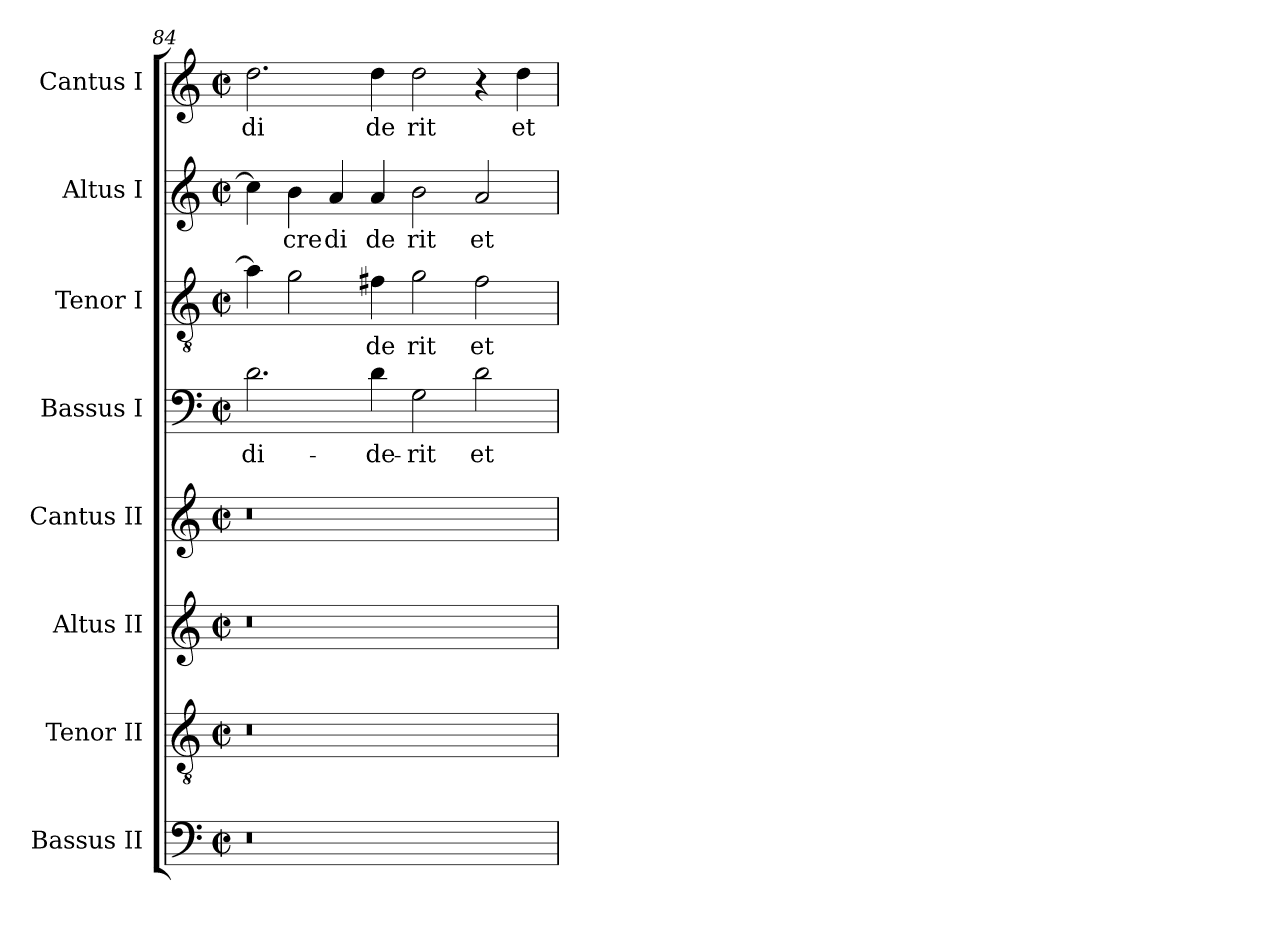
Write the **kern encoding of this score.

**kern	**kern	**kern	**kern	**kern	**text	**kern	**text	**kern	**text	**kern	**text
*part8	*part7	*part6	*part5	*part4	*part4	*part3	*part3	*part2	*part2	*part1	*part1
*staff8	*staff7	*staff6	*staff5	*staff4	*staff4	*staff3	*staff3	*staff2	*staff2	*staff1	*staff1
*I"Bassus II	*I"Tenor II	*I"Altus II	*I"Cantus II	*I"Bassus I	*	*I"Tenor I	*	*I"Altus I	*	*I"Cantus I	*
!!LO:PB:g=z
*clefF4	*clefGv2	*clefG2	*clefG2	*clefF4	*	*clefGv2	*	*clefG2	*	*clefG2	*
*M2/2	*M2/2	*M2/2	*M2/2	*M2/2	*	*M2/2	*	*M2/2	*	*M2/2	*
*met(c|)	*met(c|)	*met(c|)	*met(c|)	*met(c|)	*	*met(c|)	*	*met(c|)	*	*met(c|)	*
=84	=84	=84	=84	=84	=84	=84	=84	=84	=84	=84	=84
!	!	!	!	!	!LO:LY:b:cj	!	!	!	!	!	!LO:LY:b:cj
0r	0r	0r	0r	2.d\	-di-	4a\]	.	4cc\]	.	2.dd\	di
!	!	!	!	!	!	!	!	!	!LO:LY:b:cj	!	!
.	.	.	.	.	.	2g\	.	4b\	cre	.	.
!	!	!	!	!	!	!	!	!	!LO:LY:b:cj	!	!
.	.	.	.	.	.	.	.	4a/	di	.	.
!	!	!	!	!	!LO:LY:b:cj	!	!LO:LY:b:cj	!	!LO:LY:b:cj	!	!LO:LY:b:cj
.	.	.	.	4d\	-de-	4f#X\	-de	4a/	de	4dd\	de
!	!	!	!	!	!LO:LY:b:cj	!	!LO:LY:b:cj	!	!LO:LY:b:cj	!	!LO:LY:b:cj
.	.	.	.	2G\	-rit	2g\	rit	2b\	rit	2dd\	rit
!	!	!	!	!	!LO:LY:b:cj	!	!LO:LY:b:cj	!	!LO:LY:b:cj	!	!
.	.	.	.	2d\	et	2f#\	et	2a/	et	4r	.
!	!	!	!	!	!	!	!	!	!	!	!LO:LY:b:cj
.	.	.	.	.	.	.	.	.	.	4dd\	et
=	=	=	=	=	=	=	=	=	=	=	=
*-	*-	*-	*-	*-	*-	*-	*-	*-	*-	*-	*-
